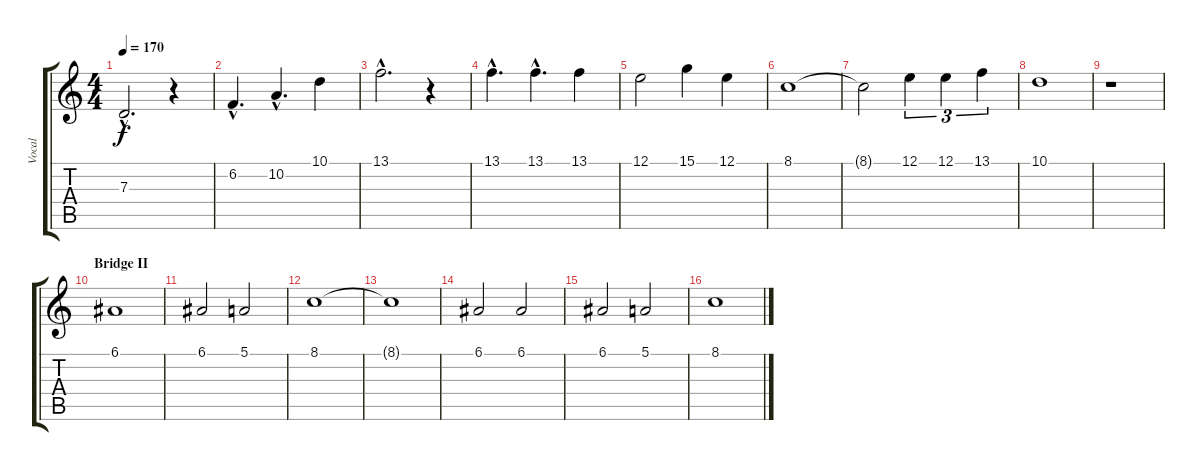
\track ("Vocal" "Vocal") {instrument violin}
\staff {score tabs}
\tuning (E4 B3 G3 D3 A2 E2) {hide}
\ts (4 4)
\tempo 170
\clef g2
\ks c
7.3{hac t}.2{d dy f} r.4 |
6.2{hac}.4{d} 10.2{hac}.4{d} 10.1.4 |
13.1{hac}.2{d} r.4 |
13.1{hac}.4{d} 13.1{hac}.4{d} 13.1.4 |
12.1.2 15.1.4 12.1.4 |
8.1.1 |
8.1{t}.2 12.1.4{tu (3 2)} 12.1.4{tu (3 2)} 13.1.4{tu (3 2)} |
10.1.1 |
r.1 |
\section ("" "Bridge II")
6.1.1 |
6.1.2 5.1.2 |
8.1.1 |
8.1{t}.1{volume 11} |
6.1.2{volume 14} 6.1.2 |
6.1.2 5.1.2 |
8.1.1
